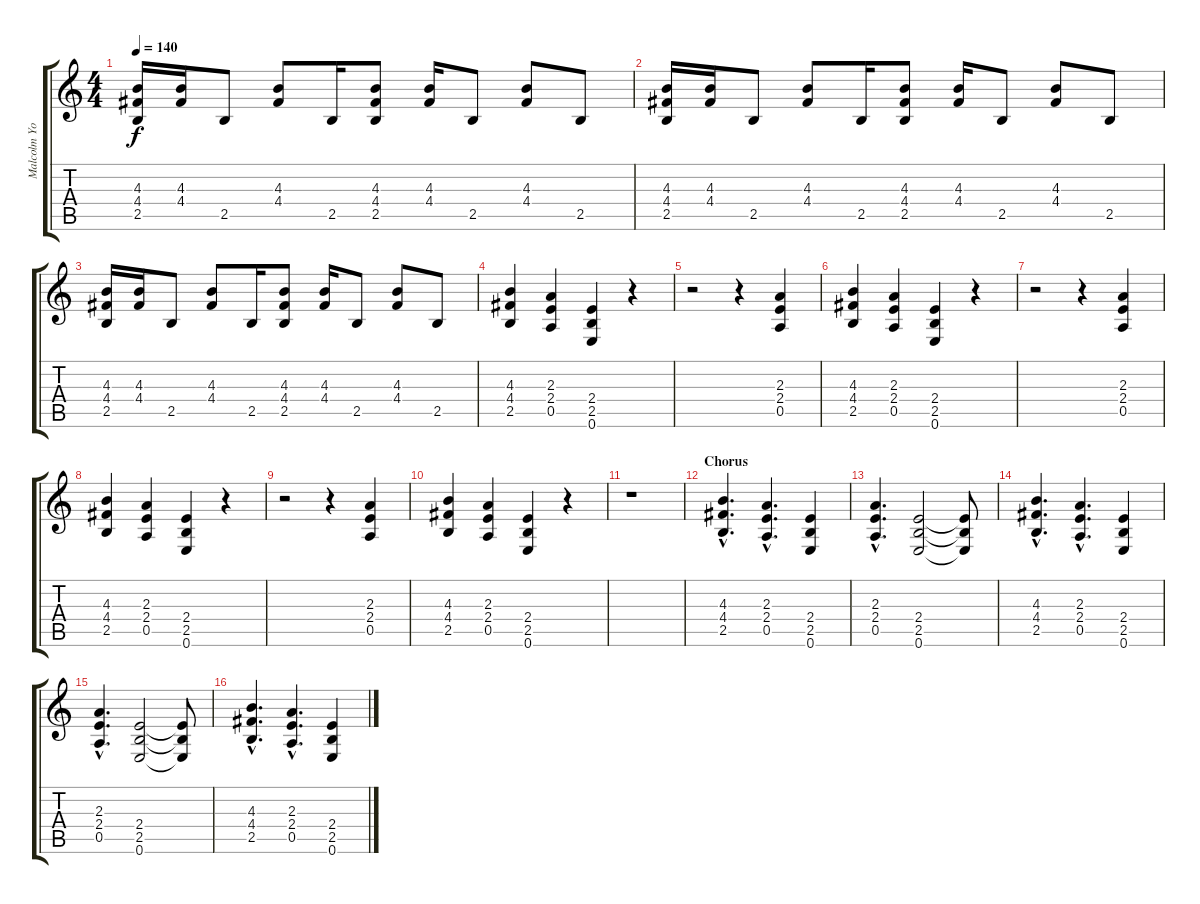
\track ("Malcolm Young" "Malcolm Yo") {instrument distortionguitar}
\staff {score tabs}
\tuning (E4 B3 G3 D3 A2 E2) {hide}
\ts (4 4)
\tempo 140
\clef g2
\ks c
(4.3 4.4 2.5).16{dy f} (4.3 4.4).16 2.5.8 (4.3 4.4).8 2.5.16 (4.3 4.4 2.5).8 (4.3 4.4).16 2.5.8 (4.3 4.4).8 2.5.8 |
(4.3 4.4 2.5).16 (4.3 4.4).16 2.5.8 (4.3 4.4).8 2.5.16 (4.3 4.4 2.5).8 (4.3 4.4).16 2.5.8 (4.3 4.4).8 2.5.8 |
(4.3 4.4 2.5).16 (4.3 4.4).16 2.5.8 (4.3 4.4).8 2.5.16 (4.3 4.4 2.5).8 (4.3 4.4).16 2.5.8 (4.3 4.4).8 2.5.8 |
(4.3 4.4 2.5).4 (2.3 2.4 0.5).4 (2.4 2.5 0.6).4 r.4 |
r.2 r.4 (2.3 2.4 0.5).4 |
(4.3 4.4 2.5).4 (2.3 2.4 0.5).4 (2.4 2.5 0.6).4 r.4 |
r.2 r.4 (2.3 2.4 0.5).4 |
(4.3 4.4 2.5).4 (2.3 2.4 0.5).4 (2.4 2.5 0.6).4 r.4 |
r.2 r.4 (2.3 2.4 0.5).4 |
(4.3 4.4 2.5).4 (2.3 2.4 0.5).4 (2.4 2.5 0.6).4 r.4 |
r.1 |
\section ("" "Chorus")
(4.3{hac} 4.4{hac} 2.5{hac}).4{d} (2.3{hac} 2.4{hac} 0.5{hac}).4{d} (2.4 2.5 0.6).4 |
(2.3{hac} 2.4{hac} 0.5{hac}).4{d} (2.4 2.5 0.6).2 (2.4{t} 2.5{t} 0.6{t}).8 |
(4.3{hac} 4.4{hac} 2.5{hac}).4{d} (2.3{hac} 2.4{hac} 0.5{hac}).4{d} (2.4 2.5 0.6).4 |
(2.3{hac} 2.4{hac} 0.5{hac}).4{d} (2.4 2.5 0.6).2 (2.4{t} 2.5{t} 0.6{t}).8 |
(4.3{hac} 4.4{hac} 2.5{hac}).4{d} (2.3{hac} 2.4{hac} 0.5{hac}).4{d} (2.4 2.5 0.6).4
